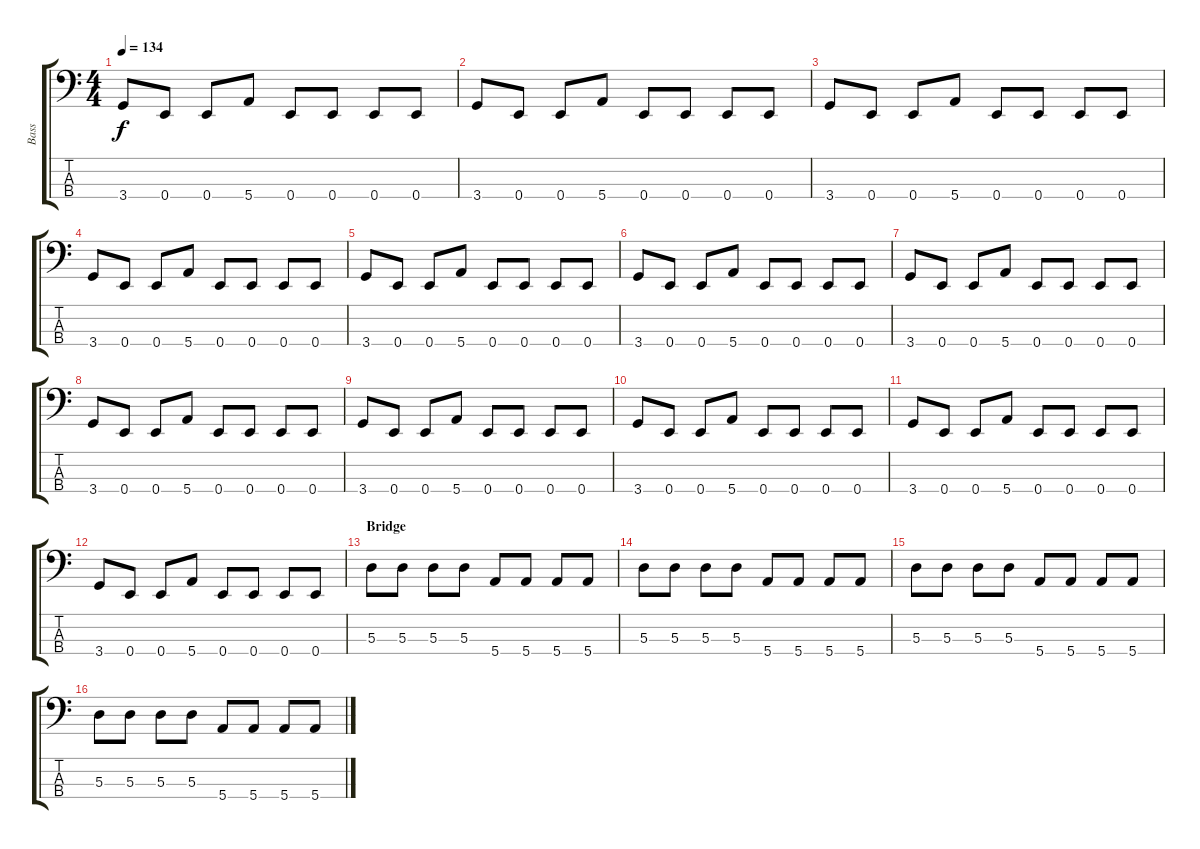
\track ("Bass" "Bass") {instrument electricbassfinger}
\staff {score tabs}
\tuning (G2 D2 A1 E1) {hide}
\ts (4 4)
\tempo 134
\clef f4
\ks c
3.4.8{dy f} 0.4.8 0.4.8 5.4.8 0.4.8 0.4.8 0.4.8 0.4.8 |
3.4.8 0.4.8 0.4.8 5.4.8 0.4.8 0.4.8 0.4.8 0.4.8 |
3.4.8 0.4.8 0.4.8 5.4.8 0.4.8 0.4.8 0.4.8 0.4.8 |
3.4.8 0.4.8 0.4.8 5.4.8 0.4.8 0.4.8 0.4.8 0.4.8 |
3.4.8 0.4.8 0.4.8 5.4.8 0.4.8 0.4.8 0.4.8 0.4.8 |
3.4.8 0.4.8 0.4.8 5.4.8 0.4.8 0.4.8 0.4.8 0.4.8 |
3.4.8 0.4.8 0.4.8 5.4.8 0.4.8 0.4.8 0.4.8 0.4.8 |
3.4.8 0.4.8 0.4.8 5.4.8 0.4.8 0.4.8 0.4.8 0.4.8 |
3.4.8 0.4.8 0.4.8 5.4.8 0.4.8 0.4.8 0.4.8 0.4.8 |
3.4.8 0.4.8 0.4.8 5.4.8 0.4.8 0.4.8 0.4.8 0.4.8 |
3.4.8 0.4.8 0.4.8 5.4.8 0.4.8 0.4.8 0.4.8 0.4.8 |
3.4.8 0.4.8 0.4.8 5.4.8 0.4.8 0.4.8 0.4.8 0.4.8 |
\section ("" "Bridge")
5.3.8 5.3.8 5.3.8 5.3.8 5.4.8 5.4.8 5.4.8 5.4.8 |
5.3.8 5.3.8 5.3.8 5.3.8 5.4.8 5.4.8 5.4.8 5.4.8 |
5.3.8 5.3.8 5.3.8 5.3.8 5.4.8 5.4.8 5.4.8 5.4.8 |
5.3.8 5.3.8 5.3.8 5.3.8 5.4.8 5.4.8 5.4.8 5.4.8
